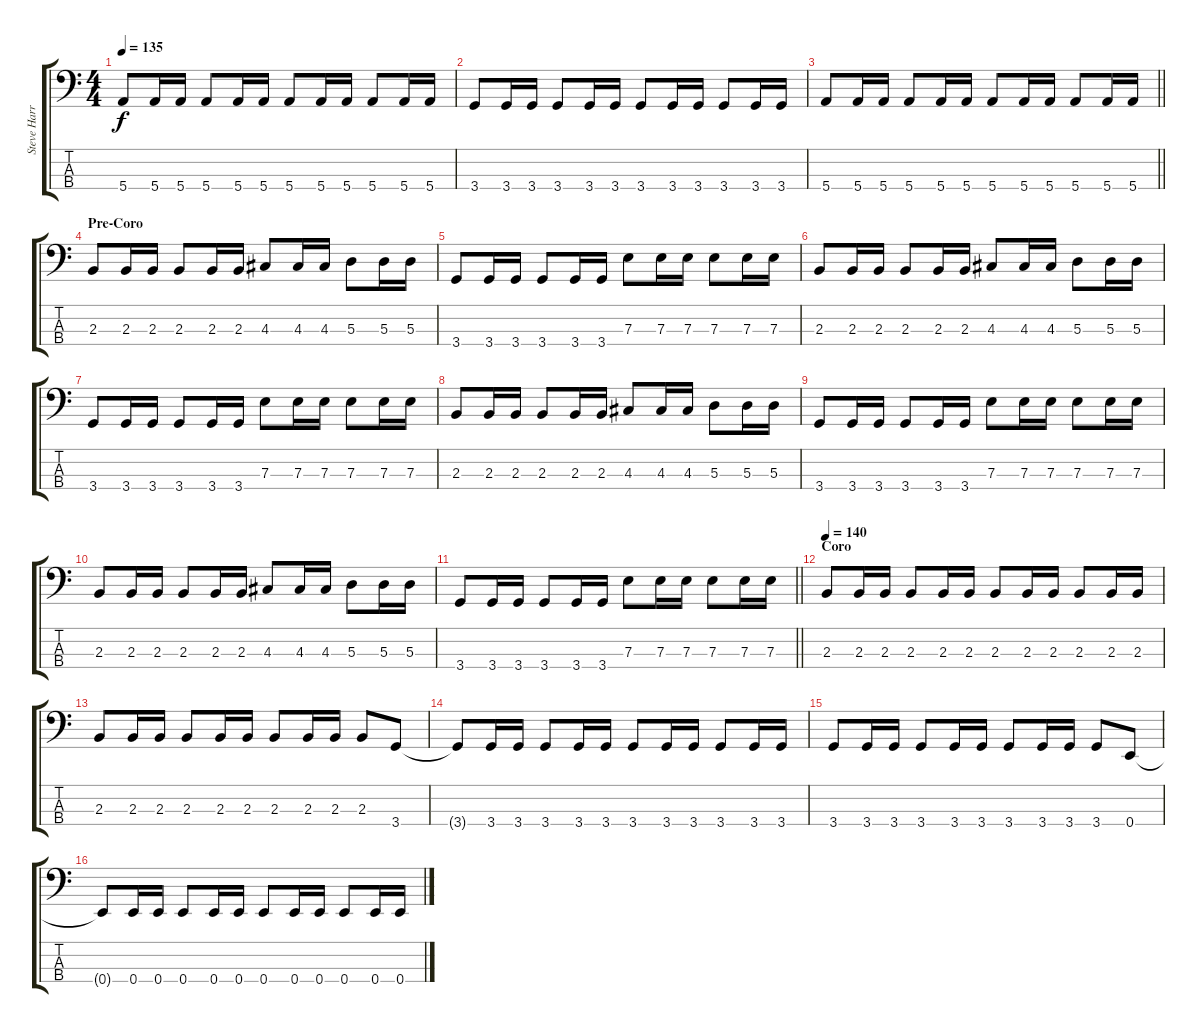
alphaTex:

\track ("Steve Harris" "Steve Harr") {instrument electricbassfinger}
\staff {score tabs}
\tuning (G2 D2 A1 E1) {hide}
\ts (4 4)
\tempo 135
\clef f4
\ks c
5.4.8{dy f} 5.4.16 5.4.16 5.4.8 5.4.16 5.4.16 5.4.8 5.4.16 5.4.16 5.4.8 5.4.16 5.4.16 |
3.4.8 3.4.16 3.4.16 3.4.8 3.4.16 3.4.16 3.4.8 3.4.16 3.4.16 3.4.8 3.4.16 3.4.16 |
\barLineRight lightlight
5.4.8 5.4.16 5.4.16 5.4.8 5.4.16 5.4.16 5.4.8 5.4.16 5.4.16 5.4.8 5.4.16 5.4.16 |
\section ("" "Pre-Coro")
2.3.8 2.3.16 2.3.16 2.3.8 2.3.16 2.3.16 4.3.8 4.3.16 4.3.16 5.3.8 5.3.16 5.3.16 |
3.4.8 3.4.16 3.4.16 3.4.8 3.4.16 3.4.16 7.3.8 7.3.16 7.3.16 7.3.8 7.3.16 7.3.16 |
2.3.8 2.3.16 2.3.16 2.3.8 2.3.16 2.3.16 4.3.8 4.3.16 4.3.16 5.3.8 5.3.16 5.3.16 |
3.4.8 3.4.16 3.4.16 3.4.8 3.4.16 3.4.16 7.3.8 7.3.16 7.3.16 7.3.8 7.3.16 7.3.16 |
2.3.8 2.3.16 2.3.16 2.3.8 2.3.16 2.3.16 4.3.8 4.3.16 4.3.16 5.3.8 5.3.16 5.3.16 |
3.4.8 3.4.16 3.4.16 3.4.8 3.4.16 3.4.16 7.3.8 7.3.16 7.3.16 7.3.8 7.3.16 7.3.16 |
2.3.8 2.3.16 2.3.16 2.3.8 2.3.16 2.3.16 4.3.8 4.3.16 4.3.16 5.3.8 5.3.16 5.3.16 |
\barLineRight lightlight
3.4.8 3.4.16 3.4.16 3.4.8 3.4.16 3.4.16 7.3.8 7.3.16 7.3.16 7.3.8 7.3.16 7.3.16 |
\section ("" "Coro")
\tempo 140
2.3.8 2.3.16 2.3.16 2.3.8 2.3.16 2.3.16 2.3.8 2.3.16 2.3.16 2.3.8 2.3.16 2.3.16 |
2.3.8 2.3.16 2.3.16 2.3.8 2.3.16 2.3.16 2.3.8 2.3.16 2.3.16 2.3.8 3.4.8 |
3.4{t}.8 3.4.16 3.4.16 3.4.8 3.4.16 3.4.16 3.4.8 3.4.16 3.4.16 3.4.8 3.4.16 3.4.16 |
3.4.8 3.4.16 3.4.16 3.4.8 3.4.16 3.4.16 3.4.8 3.4.16 3.4.16 3.4.8 0.4.8 |
0.4{t}.8 0.4.16 0.4.16 0.4.8 0.4.16 0.4.16 0.4.8 0.4.16 0.4.16 0.4.8 0.4.16 0.4.16
